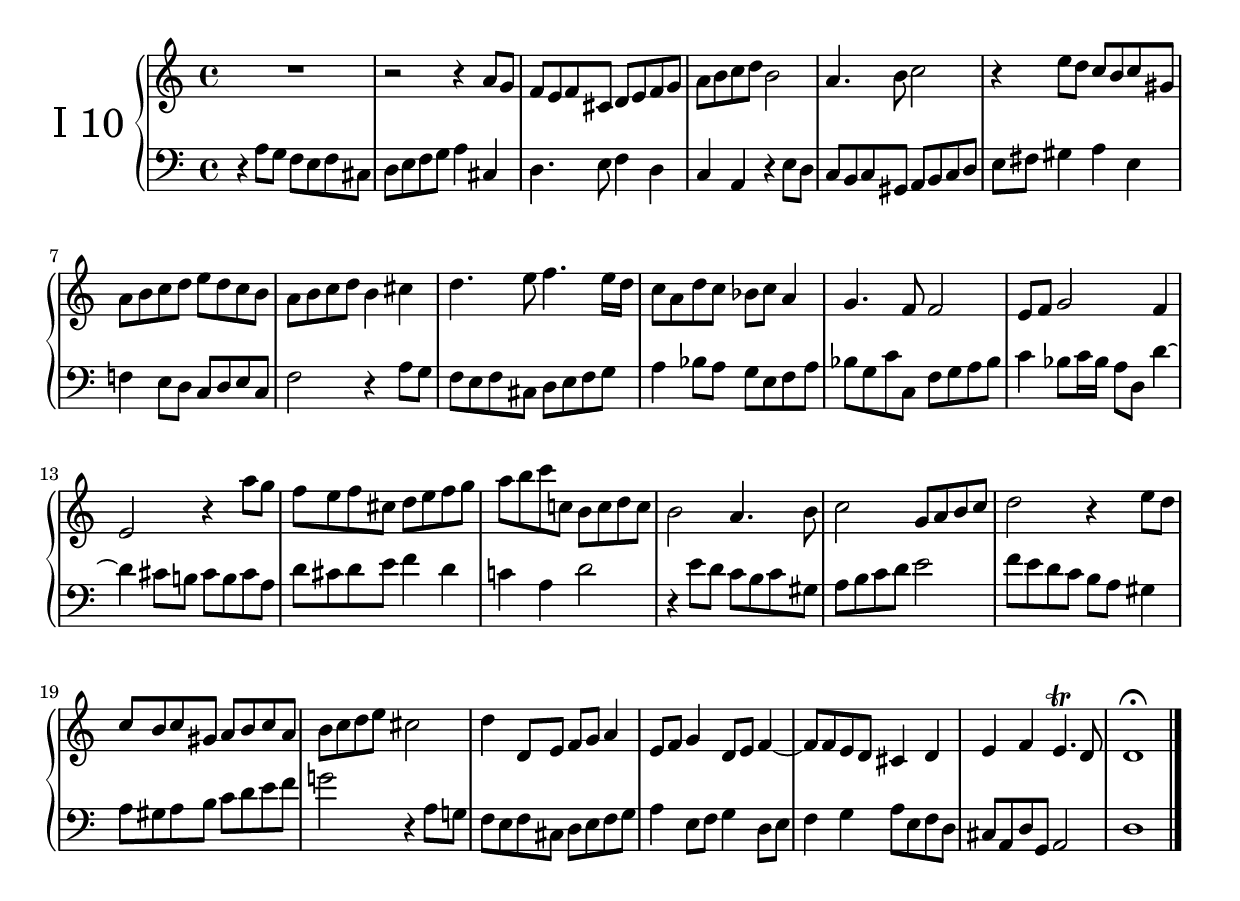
soprx = \relative c''
{
	R1 r2 r4 a8 g|
	f e f cis d e f g |
	a b c d b2 |
	a4. b8 c2 |
	r4 e8 d c b c gis |
	a b c d e d c b |
	a b c d b4 cis |
	d4. e8 f4. e16 d |
	c8 a d c bes c a4 |
	g4. f8 f2 |
	e8 f g2 f4 |
	e2 r4 a'8 g |
	f e f cis d e f g |
	a b c c, b c d c |
	b2 a4. b8 |
	c2 g8 a b c |
	d2 r4 e8 d |
	c b c gis a b c a |
	b c d e cis2 |
	d4 d,8 e f g a4 |
	e8 f g4 d8 e f4 ~ |
	f8 f e d cis4 d |
	e f e4.\trill d8 |
	d1\fermata \bar "|."
}

bassx = \relative c'
{
	\clef bass
	r4 a8 g f e f cis |
	d e f g a4 cis, |
	d4. e8 f4 d |
	c a r e'8 d |
	c b c gis a b c d |
	e fis gis4  a e |
	f e8 d c d e c |
	f2 r4 a8 g |
	f e f cis d e f g |
	a4 bes8 a g e f a |
	bes g c c, f g a bes |
	c4 bes8 c16 bes a8 d, d'4~|
	d cis8 b cis b cis a |
	d cis d e f4 d |
	c a d2 |
	r4 e8 d c b c gis |
	a b c d e2 |
	f8 e d c b a gis4 |
	a8 gis a b c d e f |
	g2 r4 a,8 g |
	f e f cis d e f g |
	a4 e8 f g4 d8 e |
	f4 g a8 e f d |
	cis a d g, a2 |
	d1 \bar "|."
}


\include "merge.ly"
\score
{

	\new PianoStaff <<
		\accidentalStyle "piano"

		\set PianoStaff.instrumentName = # "Ⅰ 10"
		\new Staff { \soprx}
		\new Staff {\bassx }
	>>
	\layout 
	{
		\context { \PianoStaff \override InstrumentName #'font-size = #5  }
		\context { \Staff \consists #merge-rests-engraver }
		\context { \Staff \consists #merge-mmrests-engraver }
		\context 
		{
			\Score
			\override SpacingSpanner.common-shortest-duration = #(ly:make-moment 1/4)
		}
	}
	\midi {\tempo 4=100}
}